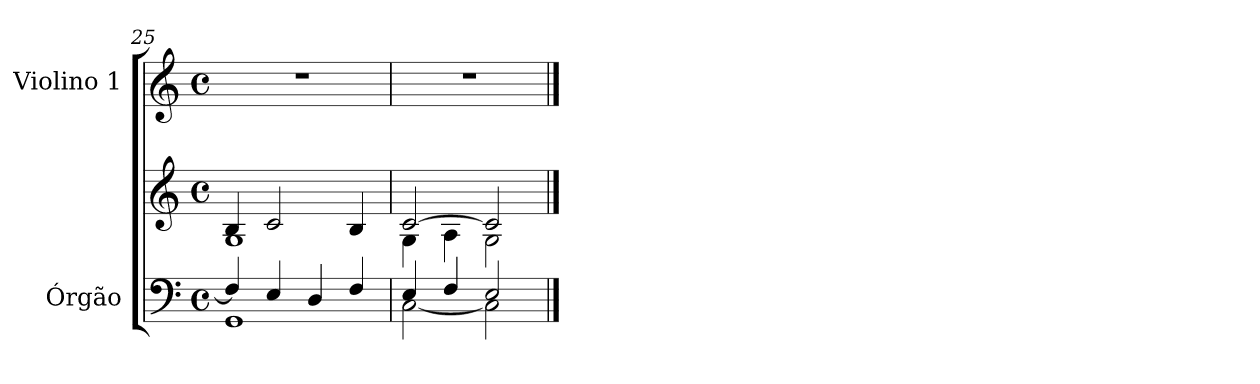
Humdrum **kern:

**kern	**kern	**kern
*part2	*part2	*part1
*staff3	*staff2	*staff1
*I"Órgão	*	*I"Violino 1
*I'Órg.	*	*I'Vno. 1
*clefF4	*clefG2	*clefG2
*k[]	*k[]	*k[]
*C:	*C:	*C:
*M4/4	*M4/4	*M4/4
*met(c)	*met(c)	*met(c)
=25	=25	=25
*^	*^	*
4Fi/]	1GGi	4Bi/	1Gi	1r
4Ei/	.	2ci/	.	.
4Di/	.	.	.	.
4Fi/	.	4Bi/	.	.
=26	=26	=26	=26	=26
4Ei/	[<2Ci\	[>2ci/	4Gi\	1r
4Fi/	.	.	4Ai\	.
2Ei/	2Ci\]	2ci/]	2Gi\	.
*v	*v	*	*	*
*	*v	*v	*
==	==	==
*-	*-	*-
